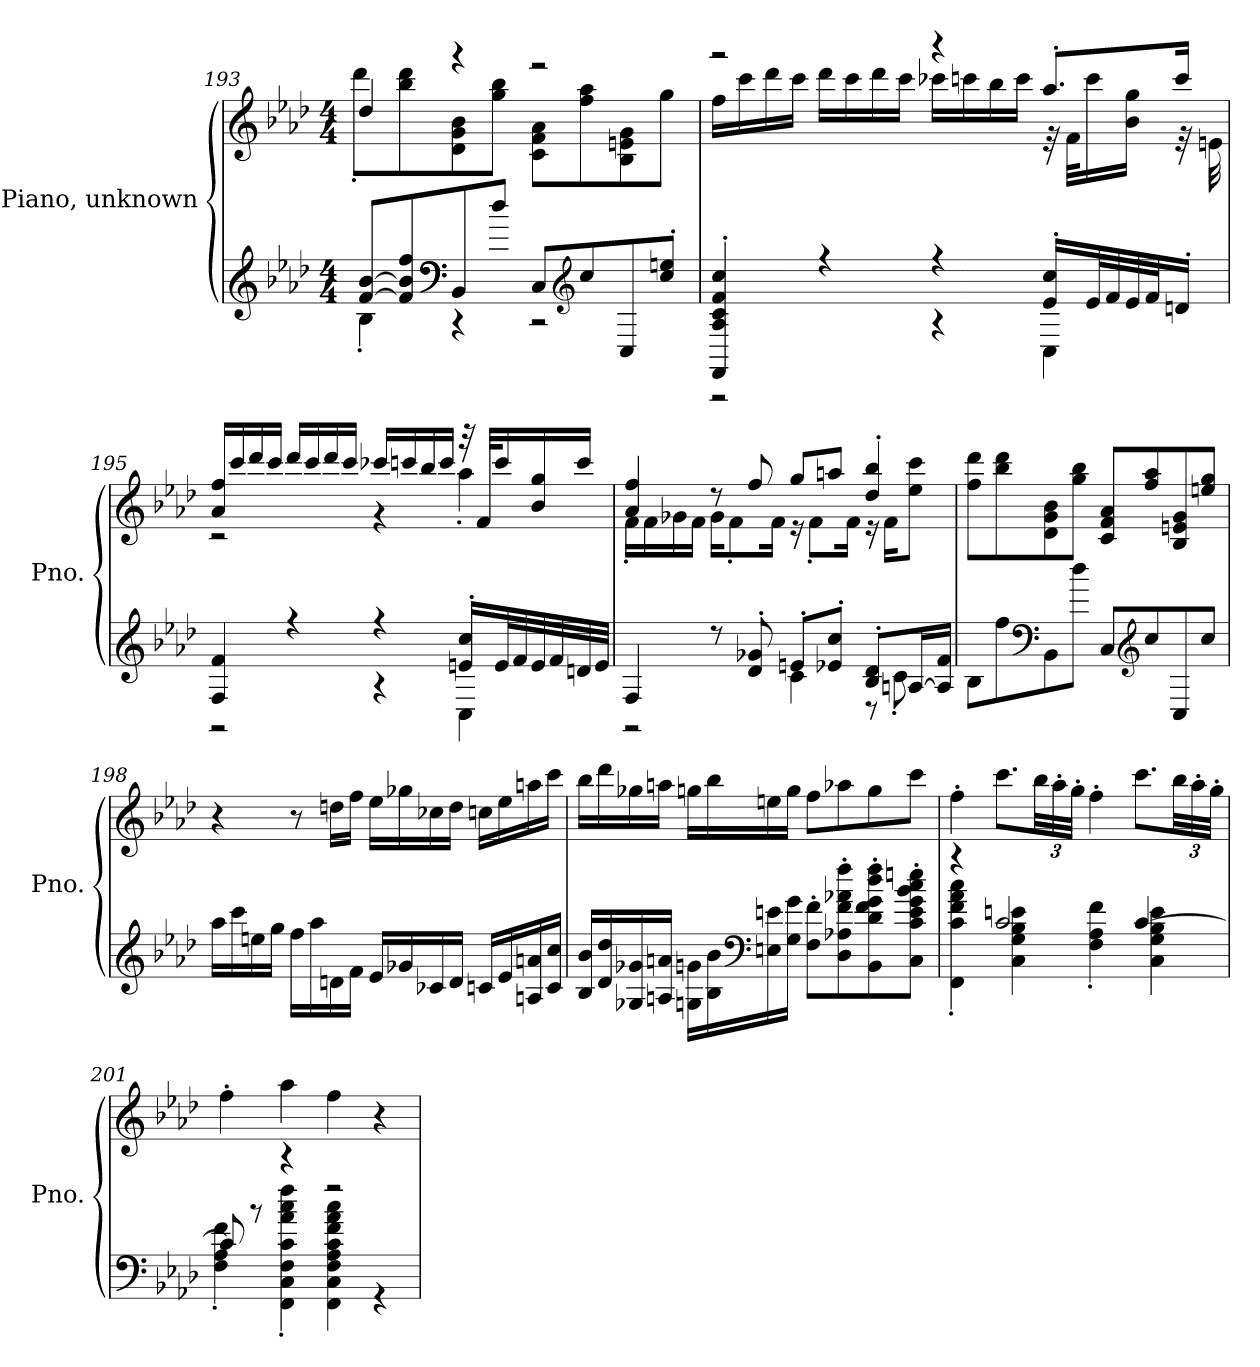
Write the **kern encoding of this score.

**kern	**kern
*part1	*part1
*staff2	*staff1
*I"Piano, unknown	*
*I'Pno.	*
*clefG2	*clefG2
*k[b-e-a-d-]	*k[b-e-a-d-]
*M4/4	*M4/4
=193	=193
*^	*^
[8f/ [8b-/L	4B-'\	4dd-/	8ddd-'\L
8f/] 8b-/] 8ff/	.	.	8bb-\ 8ddd-\
*clefF4	*	*	*
8BB-/	4r	4r	8d-\ 8g\ 8b-\
8dd-/J	.	.	8gg\ 8bb-\J
8C/L	2r	2r	8c\ 8f\ 8a-\L
*clefG2	*	*	*
8cc/	.	.	8ff\ 8aa-\
8C/	.	.	8B-\ 8en\ 8g\
8cc/' 8een/'J	.	.	8gg\J
!!LO:LB:g=z	!!
=194	=194	=194	=194
4FF/' 4A-/' 4c/' 4f/' 4cc/'	2r	2r	16ff\LL
.	.	.	16ccc\
.	.	.	16ddd-\
.	.	.	16ccc\JJ
4r	.	.	16ddd-\LL
.	.	.	16ccc\
.	.	.	16ddd-\
.	.	.	16ccc\JJ
4r	4r	4r	16ccc-X\LL
.	.	.	16cccn\
.	.	.	16bb-\
.	.	.	16ccc\JJ
16e-/' 16cc/'LL	4C\	8.aa-'/L	32r
.	.	.	32f\KLL
32e-/L	.	.	16ccc\
32f/	.	.	.
32e-/	.	.	16b-\ 16gg\JJ
32f/J	.	.	.
16dn'/JJ	.	16ccc/Jk	32r
.	.	.	32en\
!!LO:LB:g=z	!!
=195	=195	=195	=195
4F/ 4f/	2r	16a-/ 16ff/LL	2r
.	.	16ccc/	.
.	.	16ddd-/	.
.	.	16ccc/JJ	.
4r	.	16ddd-/LL	.
.	.	16ccc/	.
.	.	16ddd-/	.
.	.	16ccc/JJ	.
4r	4r	16ccc-X/LL	4r
.	.	16cccn/	.
.	.	16bb-/	.
.	.	16ccc/JJ	.
16en/' 16cc/'LL	4C\	32r	4aa-'\
.	.	32f/KLL	.
32e/L	.	16ccc/	.
32f/	.	.	.
32e/	.	16b-/ 16gg/	.
32f/	.	.	.
32dn/	.	16ccc/JJ	.
32e/JJJ	.	.	.
!!LO:PB:g=z	!!
=196	=196	=196	=196
4F/	2r	4a-/ 4ff/	16f'\LL
.	.	.	16f\
.	.	.	16g-X\
.	.	.	16f\JJ
8r	.	8r	16g-\KL
.	.	.	8f'\
8d-/' 8g-X/'	.	8ff/	.
.	.	.	16f\Jk
8en'/L	4c\	8gg/L	16r
.	.	.	8f'\L
8e-X/' 8cc/'J	.	8aan/J	.
.	.	.	16f\Jk
8B-/' 8d-/'L	8r	4dd-/' 4bb-/'	16r
.	.	.	16f\KL
[16An/L	8c'\	.	8ee-\ 8ccc\J
16A/] 16f/JJ	.	.	.
*v	*v	*	*
*	*v	*v
=197	=197
8B-\L	8ff\ 8ddd-\L
8ff\	8bb-\ 8ddd-\
*clefF4	*
8BB-\	8d-\ 8g\ 8b-\
8dd-\J	8gg\ 8bb-\J
8C/L	8c/ 8f/ 8a-/L
*clefG2	*
8cc/	8ff/ 8aa-/
8C/	8B-/ 8en/ 8g/
8cc/J	8een/ 8gg/J
!!LO:LB:g=z
=198	=198
16aa-\LL	4r
16ccc\	.
16een\	.
16gg\JJ	.
16ff\LL	8r
16aa-\	.
16dn\	16ddn\LL
16f\JJ	16ff\JJ
16e-/LL	16ee-\LL
16g-X/	16gg-X\
16c-X/	16cc-X\
16d/JJ	16dd\JJ
16cn/LL	16ccn\LL
16e-/	16ee-\
16An/ 16an/	16aan\
16c/ 16cc/JJ	16ccc\JJ
=199	=199
16B-/ 16b-/LL	16bb-\LL
16d-/ 16dd-/	16ddd-\
16G-X/ 16g-X/	16gg-X\
16An/ 16an/JJ	16aan\JJ
16Gn\ 16gn\LL	16ggn\LL
16B-\ 16b-\	16bb-\
*clefF4	*
16En\ 16en\	16een\
16G\ 16g\JJ	16gg\JJ
8F\' 8f\'L	8ff\L
8D-\' 8A-X\' 8f\' 8a-X\' 8ff\'	8aa-X\
8BB-\' 8d-\' 8f\' 8g\' 8dd-\' 8ff\'	8gg\
8C\' 8c\' 8e\' 8g\' 8b-\' 8cc\' 8een\'J	8ccc\J
!!LO:LB:g=z
=200	=200
*^	*
4r	4FF\' 4c\' 4f\' 4a-\' 4cc\'	4ff'\
2c/	4C\ 4G\ 4B-\ 4en\	8.ccc\L
*	*	*Xbrackettup
.	.	48bb-\LL
.	.	48aa-'\
.	.	48gg'\JJJ
.	4F\' 4A-\' 4f\'	4ff'\
[4c/	4C\ 4G\ 4B-\ 4e\	8.ccc\L
.	.	48bb-\LL
.	.	48aa-'\
.	.	48gg'\JJJ
=201	=201	=201
8c/]	4F\' 4A-\' 4f\'	4ff'\
8r	.	.
4r	4FF\' 4C\' 4F\' 4c\' 4a-\' 4cc\' 4ff\'	4aa-\
2r	4FF\ 4C\ 4F\ 4A-\ 4c\ 4f\ 4a-\ 4cc\	4ff\
.	4r	4r
*v	*v	*
=	=
*-	*-
